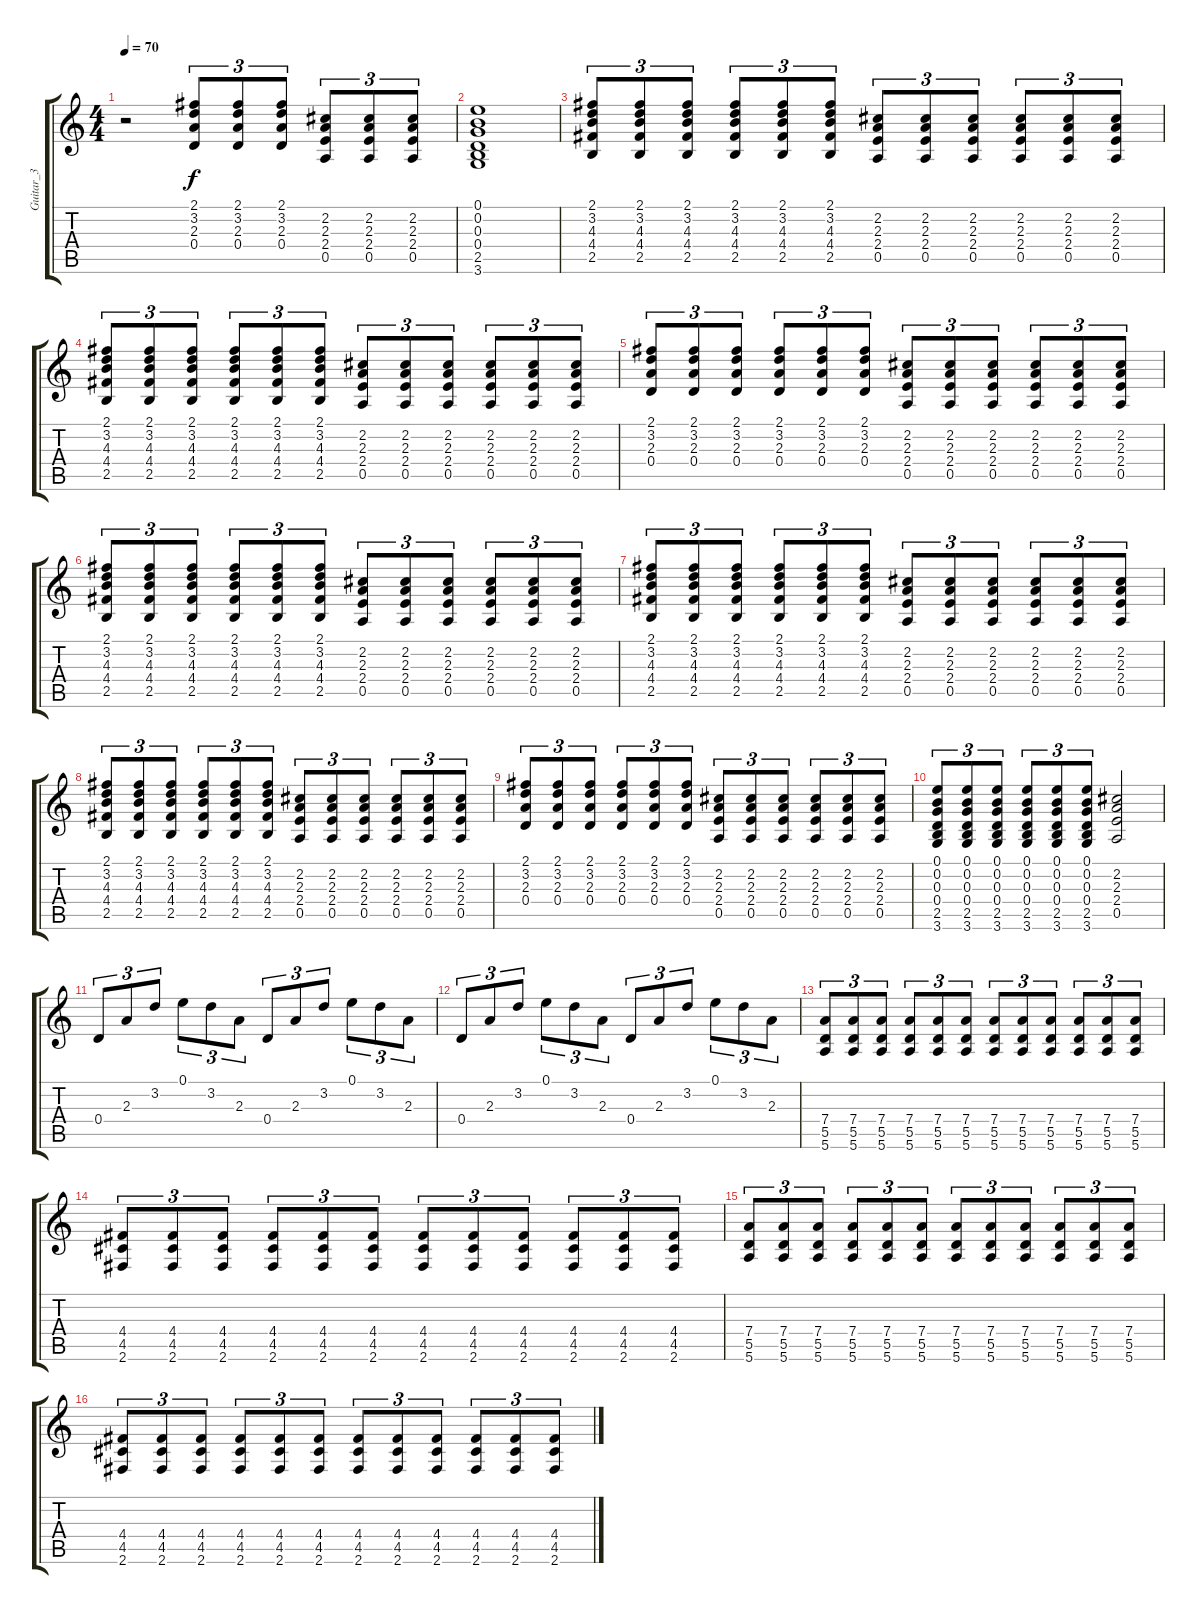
\track ("Guitar_3" "Guitar_3") {instrument electricguitarclean}
\staff {score tabs}
\tuning (E4 B3 G3 D3 A2 E2) {hide}
\ts (4 4)
\tempo 70
\clef g2
\ks c
r.2{dy f instrument electricguitarclean} (2.1 3.2 2.3 0.4).8{tu (3 2)} (2.1 3.2 2.3 0.4).8{tu (3 2)} (2.1 3.2 2.3 0.4).8{tu (3 2)} (2.2 2.3 2.4 0.5).8{tu (3 2)} (2.2 2.3 2.4 0.5).8{tu (3 2)} (2.2 2.3 2.4 0.5).8{tu (3 2)} |
(0.1 0.2 0.3 0.4 2.5 3.6).1 |
(2.1 3.2 4.3 4.4 2.5).8{tu (3 2)} (2.1 3.2 4.3 4.4 2.5).8{tu (3 2)} (2.1 3.2 4.3 4.4 2.5).8{tu (3 2)} (2.1 3.2 4.3 4.4 2.5).8{tu (3 2)} (2.1 3.2 4.3 4.4 2.5).8{tu (3 2)} (2.1 3.2 4.3 4.4 2.5).8{tu (3 2)} (2.2 2.3 2.4 0.5).8{tu (3 2)} (2.2 2.3 2.4 0.5).8{tu (3 2)} (2.2 2.3 2.4 0.5).8{tu (3 2)} (2.2 2.3 2.4 0.5).8{tu (3 2)} (2.2 2.3 2.4 0.5).8{tu (3 2)} (2.2 2.3 2.4 0.5).8{tu (3 2)} |
(2.1 3.2 4.3 4.4 2.5).8{tu (3 2)} (2.1 3.2 4.3 4.4 2.5).8{tu (3 2)} (2.1 3.2 4.3 4.4 2.5).8{tu (3 2)} (2.1 3.2 4.3 4.4 2.5).8{tu (3 2)} (2.1 3.2 4.3 4.4 2.5).8{tu (3 2)} (2.1 3.2 4.3 4.4 2.5).8{tu (3 2)} (2.2 2.3 2.4 0.5).8{tu (3 2)} (2.2 2.3 2.4 0.5).8{tu (3 2)} (2.2 2.3 2.4 0.5).8{tu (3 2)} (2.2 2.3 2.4 0.5).8{tu (3 2)} (2.2 2.3 2.4 0.5).8{tu (3 2)} (2.2 2.3 2.4 0.5).8{tu (3 2)} |
(2.1 3.2 2.3 0.4).8{tu (3 2)} (2.1 3.2 2.3 0.4).8{tu (3 2)} (2.1 3.2 2.3 0.4).8{tu (3 2)} (2.1 3.2 2.3 0.4).8{tu (3 2)} (2.1 3.2 2.3 0.4).8{tu (3 2)} (2.1 3.2 2.3 0.4).8{tu (3 2)} (2.2 2.3 2.4 0.5).8{tu (3 2)} (2.2 2.3 2.4 0.5).8{tu (3 2)} (2.2 2.3 2.4 0.5).8{tu (3 2)} (2.2 2.3 2.4 0.5).8{tu (3 2)} (2.2 2.3 2.4 0.5).8{tu (3 2)} (2.2 2.3 2.4 0.5).8{tu (3 2)} |
(2.1 3.2 4.3 4.4 2.5).8{tu (3 2)} (2.1 3.2 4.3 4.4 2.5).8{tu (3 2)} (2.1 3.2 4.3 4.4 2.5).8{tu (3 2)} (2.1 3.2 4.3 4.4 2.5).8{tu (3 2)} (2.1 3.2 4.3 4.4 2.5).8{tu (3 2)} (2.1 3.2 4.3 4.4 2.5).8{tu (3 2)} (2.2 2.3 2.4 0.5).8{tu (3 2)} (2.2 2.3 2.4 0.5).8{tu (3 2)} (2.2 2.3 2.4 0.5).8{tu (3 2)} (2.2 2.3 2.4 0.5).8{tu (3 2)} (2.2 2.3 2.4 0.5).8{tu (3 2)} (2.2 2.3 2.4 0.5).8{tu (3 2)} |
(2.1 3.2 4.3 4.4 2.5).8{tu (3 2)} (2.1 3.2 4.3 4.4 2.5).8{tu (3 2)} (2.1 3.2 4.3 4.4 2.5).8{tu (3 2)} (2.1 3.2 4.3 4.4 2.5).8{tu (3 2)} (2.1 3.2 4.3 4.4 2.5).8{tu (3 2)} (2.1 3.2 4.3 4.4 2.5).8{tu (3 2)} (2.2 2.3 2.4 0.5).8{tu (3 2)} (2.2 2.3 2.4 0.5).8{tu (3 2)} (2.2 2.3 2.4 0.5).8{tu (3 2)} (2.2 2.3 2.4 0.5).8{tu (3 2)} (2.2 2.3 2.4 0.5).8{tu (3 2)} (2.2 2.3 2.4 0.5).8{tu (3 2)} |
(2.1 3.2 4.3 4.4 2.5).8{tu (3 2)} (2.1 3.2 4.3 4.4 2.5).8{tu (3 2)} (2.1 3.2 4.3 4.4 2.5).8{tu (3 2)} (2.1 3.2 4.3 4.4 2.5).8{tu (3 2)} (2.1 3.2 4.3 4.4 2.5).8{tu (3 2)} (2.1 3.2 4.3 4.4 2.5).8{tu (3 2)} (2.2 2.3 2.4 0.5).8{tu (3 2)} (2.2 2.3 2.4 0.5).8{tu (3 2)} (2.2 2.3 2.4 0.5).8{tu (3 2)} (2.2 2.3 2.4 0.5).8{tu (3 2)} (2.2 2.3 2.4 0.5).8{tu (3 2)} (2.2 2.3 2.4 0.5).8{tu (3 2)} |
(2.1 3.2 2.3 0.4).8{tu (3 2)} (2.1 3.2 2.3 0.4).8{tu (3 2)} (2.1 3.2 2.3 0.4).8{tu (3 2)} (2.1 3.2 2.3 0.4).8{tu (3 2)} (2.1 3.2 2.3 0.4).8{tu (3 2)} (2.1 3.2 2.3 0.4).8{tu (3 2)} (2.2 2.3 2.4 0.5).8{tu (3 2)} (2.2 2.3 2.4 0.5).8{tu (3 2)} (2.2 2.3 2.4 0.5).8{tu (3 2)} (2.2 2.3 2.4 0.5).8{tu (3 2)} (2.2 2.3 2.4 0.5).8{tu (3 2)} (2.2 2.3 2.4 0.5).8{tu (3 2)} |
(0.1 0.2 0.3 0.4 2.5 3.6).8{tu (3 2)} (0.1 0.2 0.3 0.4 2.5 3.6).8{tu (3 2)} (0.1 0.2 0.3 0.4 2.5 3.6).8{tu (3 2)} (0.1 0.2 0.3 0.4 2.5 3.6).8{tu (3 2)} (0.1 0.2 0.3 0.4 2.5 3.6).8{tu (3 2)} (0.1 0.2 0.3 0.4 2.5 3.6).8{tu (3 2)} (2.2 2.3 2.4 0.5).2 |
0.4.8{tu (3 2)} 2.3.8{tu (3 2)} 3.2.8{tu (3 2)} 0.1.8{tu (3 2)} 3.2.8{tu (3 2)} 2.3.8{tu (3 2)} 0.4.8{tu (3 2)} 2.3.8{tu (3 2)} 3.2.8{tu (3 2)} 0.1.8{tu (3 2)} 3.2.8{tu (3 2)} 2.3.8{tu (3 2)} |
0.4.8{tu (3 2)} 2.3.8{tu (3 2)} 3.2.8{tu (3 2)} 0.1.8{tu (3 2)} 3.2.8{tu (3 2)} 2.3.8{tu (3 2)} 0.4.8{tu (3 2)} 2.3.8{tu (3 2)} 3.2.8{tu (3 2)} 0.1.8{tu (3 2)} 3.2.8{tu (3 2)} 2.3.8{tu (3 2)} |
(7.4 5.5 5.6).8{tu (3 2)} (7.4 5.5 5.6).8{tu (3 2)} (7.4 5.5 5.6).8{tu (3 2)} (7.4 5.5 5.6).8{tu (3 2)} (7.4 5.5 5.6).8{tu (3 2)} (7.4 5.5 5.6).8{tu (3 2)} (7.4 5.5 5.6).8{tu (3 2)} (7.4 5.5 5.6).8{tu (3 2)} (7.4 5.5 5.6).8{tu (3 2)} (7.4 5.5 5.6).8{tu (3 2)} (7.4 5.5 5.6).8{tu (3 2)} (7.4 5.5 5.6).8{tu (3 2)} |
(4.4 4.5 2.6).8{tu (3 2)} (4.4 4.5 2.6).8{tu (3 2)} (4.4 4.5 2.6).8{tu (3 2)} (4.4 4.5 2.6).8{tu (3 2)} (4.4 4.5 2.6).8{tu (3 2)} (4.4 4.5 2.6).8{tu (3 2)} (4.4 4.5 2.6).8{tu (3 2)} (4.4 4.5 2.6).8{tu (3 2)} (4.4 4.5 2.6).8{tu (3 2)} (4.4 4.5 2.6).8{tu (3 2)} (4.4 4.5 2.6).8{tu (3 2)} (4.4 4.5 2.6).8{tu (3 2)} |
(7.4 5.5 5.6).8{tu (3 2)} (7.4 5.5 5.6).8{tu (3 2)} (7.4 5.5 5.6).8{tu (3 2)} (7.4 5.5 5.6).8{tu (3 2)} (7.4 5.5 5.6).8{tu (3 2)} (7.4 5.5 5.6).8{tu (3 2)} (7.4 5.5 5.6).8{tu (3 2)} (7.4 5.5 5.6).8{tu (3 2)} (7.4 5.5 5.6).8{tu (3 2)} (7.4 5.5 5.6).8{tu (3 2)} (7.4 5.5 5.6).8{tu (3 2)} (7.4 5.5 5.6).8{tu (3 2)} |
(4.4 4.5 2.6).8{tu (3 2)} (4.4 4.5 2.6).8{tu (3 2)} (4.4 4.5 2.6).8{tu (3 2)} (4.4 4.5 2.6).8{tu (3 2)} (4.4 4.5 2.6).8{tu (3 2)} (4.4 4.5 2.6).8{tu (3 2)} (4.4 4.5 2.6).8{tu (3 2)} (4.4 4.5 2.6).8{tu (3 2)} (4.4 4.5 2.6).8{tu (3 2)} (4.4 4.5 2.6).8{tu (3 2)} (4.4 4.5 2.6).8{tu (3 2)} (4.4 4.5 2.6).8{tu (3 2)}
